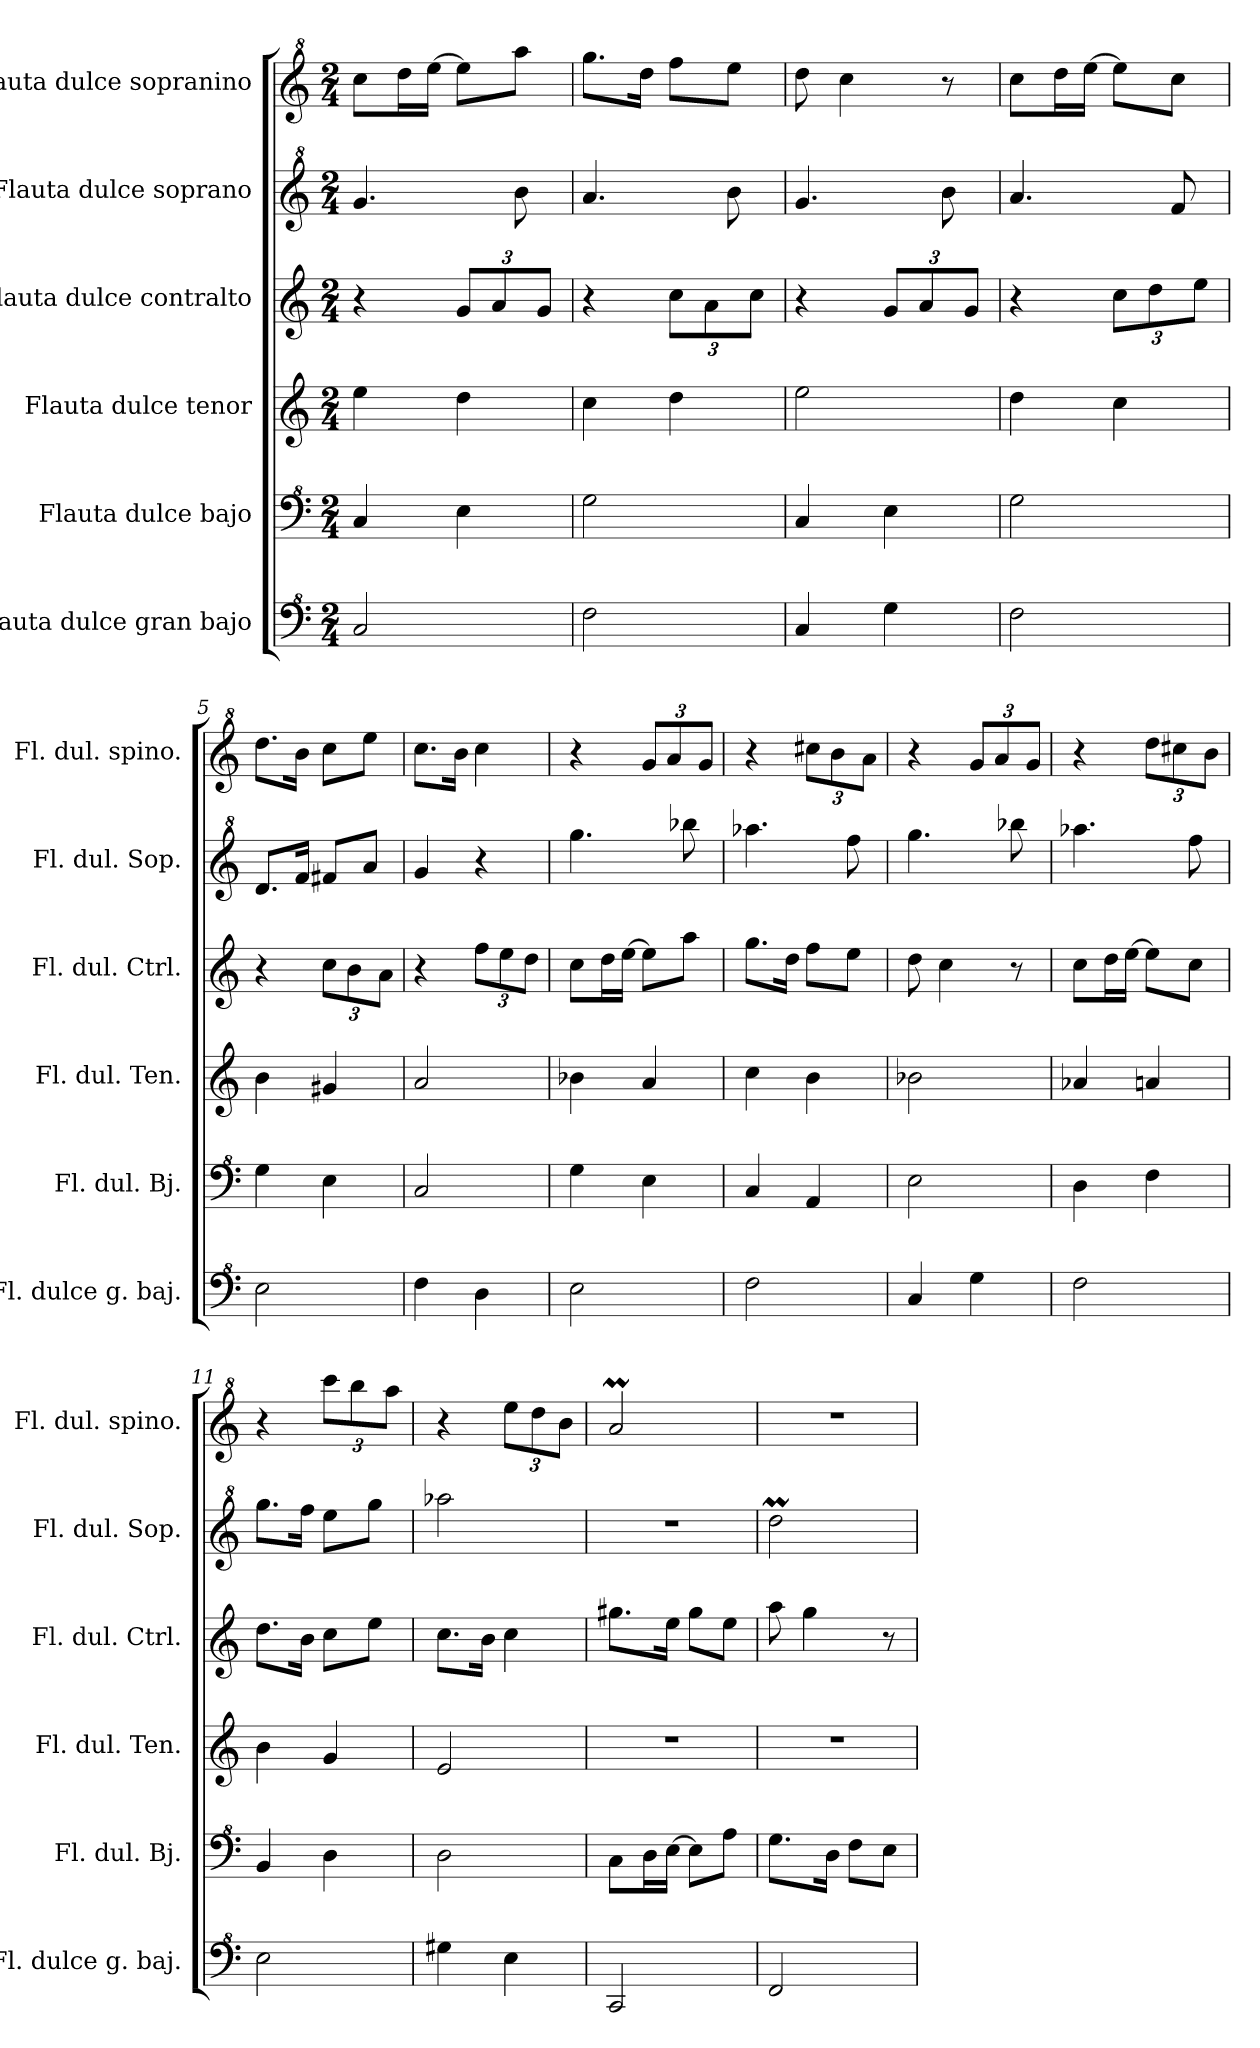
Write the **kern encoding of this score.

**kern	**kern	**kern	**kern	**kern	**kern
*part6	*part5	*part4	*part3	*part2	*part1
*staff6	*staff5	*staff4	*staff3	*staff2	*staff1
*I"Flauta dulce gran bajo	*I"Flauta dulce bajo	*I"Flauta dulce tenor	*I"Flauta dulce contralto	*I"Flauta dulce soprano	*I"Flauta dulce sopranino
*I'Fl. dulce g. baj.	*I'Fl. dul. Bj.	*I'Fl. dul. Ten.	*I'Fl. dul. Ctrl.	*I'Fl. dul. Sop.	*I'Fl. dul. spino.
*clefF^4	*clefF^4	*clefG2	*clefG2	*clefG^2	*clefG^2
*k[]	*k[]	*k[]	*k[]	*k[]	*k[]
*M2/4	*M2/4	*M2/4	*M2/4	*M2/4	*M2/4
*MM70	*MM70	*MM70	*MM70	*MM70	*MM70
=1	=1	=1	=1	=1	=1
2c/	4c/	4ee\	4r	4.gg/	8ccc\L
.	.	.	.	.	16ddd\L
.	.	.	.	.	[16eee\JJ
*	*	*	*Xbrackettup	*	*
.	4e\	4dd\	12g/L	.	8eee\L]
.	.	.	12a/	.	.
.	.	.	.	8bb\	8aaa\J
.	.	.	12g/J	.	.
=2	=2	=2	=2	=2	=2
2f\	2g\	4cc\	4r	4.aa/	8.ggg\L
.	.	.	.	.	16ddd\Jk
.	.	4dd\	12cc\L	.	8fff\L
.	.	.	12a\	.	.
.	.	.	.	8bb\	8eee\J
.	.	.	12cc\J	.	.
=3	=3	=3	=3	=3	=3
4c/	4c/	2ee\	4r	4.gg/	8ddd\
.	.	.	.	.	4ccc\
4g\	4e\	.	12g/L	.	.
.	.	.	12a/	.	.
.	.	.	.	8bb\	8r
.	.	.	12g/J	.	.
=4	=4	=4	=4	=4	=4
2f\	2g\	4dd\	4r	4.aa/	8ccc\L
.	.	.	.	.	16ddd\L
.	.	.	.	.	[16eee\JJ
.	.	4cc\	12cc\L	.	8eee\L]
.	.	.	12dd\	.	.
.	.	.	.	8ff/	8ccc\J
.	.	.	12ee\J	.	.
=5	=5	=5	=5	=5	=5
2e\	4g\	4b\	4r	8.dd/L	8.ddd\L
.	.	.	.	16ff/Jk	16bb\Jk
.	4e\	4g#X/	12cc\L	8ff#X/L	8ccc\L
.	.	.	12b\	.	.
.	.	.	.	8aa/J	8eee\J
.	.	.	12a\J	.	.
!!LO:LB:g=z
=6	=6	=6	=6	=6	=6
4f\	2c/	2a/	4r	4gg/	8.ccc\L
.	.	.	.	.	16bb\Jk
4d\	.	.	12ff\L	4r	4ccc\
.	.	.	12ee\	.	.
.	.	.	12dd\J	.	.
=7	=7	=7	=7	=7	=7
2e\	4g\	4b-X\	8cc\L	4.ggg\	4r
.	.	.	16dd\L	.	.
.	.	.	[16ee\JJ	.	.
*	*	*	*	*	*Xbrackettup
.	4e\	4a/	8ee\L]	.	12gg/L
.	.	.	.	.	12aa/
.	.	.	8aa\J	8bbb-X\	.
.	.	.	.	.	12gg/J
=8	=8	=8	=8	=8	=8
2f\	4c/	4cc\	8.gg\L	4.aaa-X\	4r
.	.	.	16dd\Jk	.	.
.	4A/	4b\	8ff\L	.	12ccc#X\L
.	.	.	.	.	12bb\
.	.	.	8ee\J	8fff\	.
.	.	.	.	.	12aa\J
=9	=9	=9	=9	=9	=9
4c/	2e\	2b-X\	8dd\	4.ggg\	4r
.	.	.	4cc\	.	.
4g\	.	.	.	.	12gg/L
.	.	.	.	.	12aa/
.	.	.	8r	8bbb-X\	.
.	.	.	.	.	12gg/J
=10	=10	=10	=10	=10	=10
2f\	4d\	4a-X/	8cc\L	4.aaa-X\	4r
.	.	.	16dd\L	.	.
.	.	.	[16ee\JJ	.	.
.	4f\	4an/	8ee\L]	.	12ddd\L
.	.	.	.	.	12ccc#X\
.	.	.	8cc\J	8fff\	.
.	.	.	.	.	12bb\J
=11	=11	=11	=11	=11	=11
2e\	4B/	4b\	8.dd\L	8.ggg\L	4r
.	.	.	16b\Jk	16fff\Jk	.
.	4d\	4g/	8cc\L	8eee\L	12cccc\L
.	.	.	.	.	12bbb\
.	.	.	8ee\J	8ggg\J	.
.	.	.	.	.	12aaa\J
!!LO:PB:g=z
=12	=12	=12	=12	=12	=12
4g#X\	2d\	2e/	8.cc\L	2aaa-X\	4r
.	.	.	16b\Jk	.	.
4e\	.	.	4cc\	.	12eee\L
.	.	.	.	.	12ddd\
.	.	.	.	.	12bb\J
=13	=13	=13	=13	=13	=13
2C/	8c\L	2r	8.gg#X\L	2r	2aaM/
.	16d\L	.	.	.	.
.	[16e\JJ	.	16ee\Jk	.	.
.	8e\L]	.	8gg#\L	.	.
.	8a\J	.	8ee\J	.	.
=14	=14	=14	=14	=14	=14
2F/	8.g\L	2r	8aa\	2dddM\	2r
.	.	.	4gg\	.	.
.	16d\Jk	.	.	.	.
.	8f\L	.	.	.	.
.	8e\J	.	8r	.	.
=	=	=	=	=	=
*-	*-	*-	*-	*-	*-
